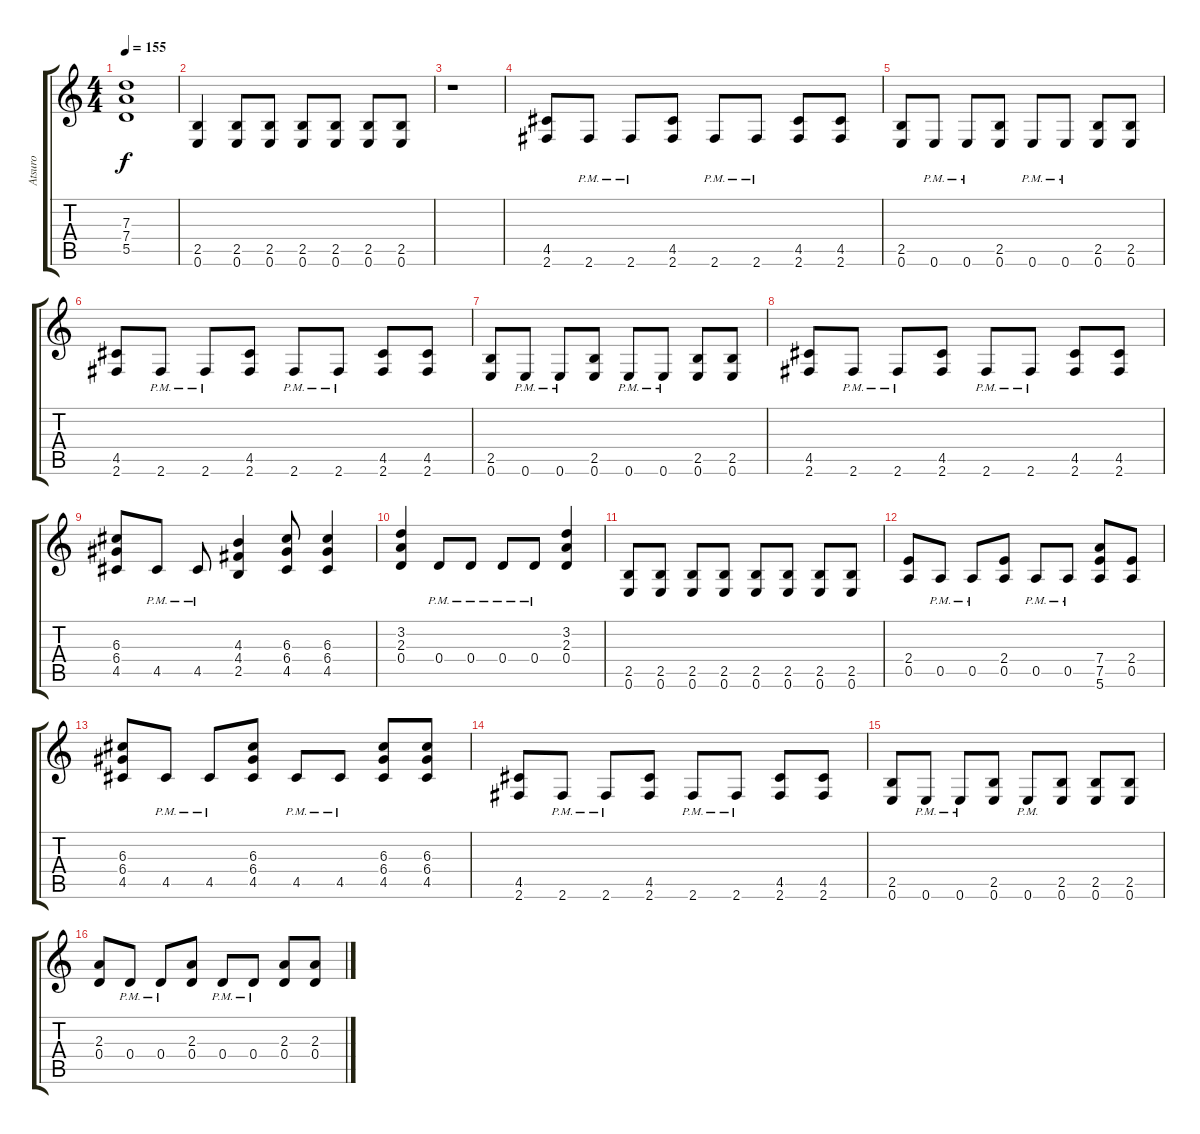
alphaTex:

\track ("Atsuro" "Atsuro") {instrument distortionguitar}
\staff {score tabs}
\tuning (E4 B3 G3 D3 A2 E2) {hide}
\ts (4 4)
\tempo 155
\clef g2
\ks c
(7.3 7.4 5.5).1{dy f} |
(2.5 0.6).4 (2.5 0.6).8 (2.5 0.6).8 (2.5 0.6).8 (2.5 0.6).8 (2.5 0.6).8 (2.5 0.6).8 |
r.1 |
(4.5 2.6).8 2.6{pm}.8 2.6{pm}.8 (4.5 2.6).8 2.6{pm}.8 2.6{pm}.8 (4.5 2.6).8 (4.5 2.6).8 |
(2.5 0.6).8 0.6{pm}.8 0.6{pm}.8 (2.5 0.6).8 0.6{pm}.8 0.6{pm}.8 (2.5 0.6).8 (2.5 0.6).8 |
(4.5 2.6).8 2.6{pm}.8 2.6{pm}.8 (4.5 2.6).8 2.6{pm}.8 2.6{pm}.8 (4.5 2.6).8 (4.5 2.6).8 |
(2.5 0.6).8 0.6{pm}.8 0.6{pm}.8 (2.5 0.6).8 0.6{pm}.8 0.6{pm}.8 (2.5 0.6).8 (2.5 0.6).8 |
(4.5 2.6).8 2.6{pm}.8 2.6{pm}.8 (4.5 2.6).8 2.6{pm}.8 2.6{pm}.8 (4.5 2.6).8 (4.5 2.6).8 |
(6.3 6.4 4.5).8 4.5{pm}.8 4.5{pm}.8 (4.3 4.4 2.5).4 (6.3 6.4 4.5).8 (6.3 6.4 4.5).4 |
(3.2 2.3 0.4).4 0.4{pm}.8 0.4{pm}.8 0.4{pm}.8 0.4{pm}.8 (3.2 2.3 0.4).4 |
(2.5 0.6).8 (2.5 0.6).8 (2.5 0.6).8 (2.5 0.6).8 (2.5 0.6).8 (2.5 0.6).8 (2.5 0.6).8 (2.5 0.6).8 |
(2.4 0.5).8 0.5{pm}.8 0.5{pm}.8 (2.4 0.5).8 0.5{pm}.8 0.5{pm}.8 (7.4 7.5 5.6).8 (2.4 0.5).8 |
(6.3 6.4 4.5).8 4.5{pm}.8 4.5{pm}.8 (6.3 6.4 4.5).8 4.5{pm}.8 4.5{pm}.8 (6.3 6.4 4.5).8 (6.3 6.4 4.5).8 |
(4.5 2.6).8 2.6{pm}.8 2.6{pm}.8 (4.5 2.6).8 2.6{pm}.8 2.6{pm}.8 (4.5 2.6).8 (4.5 2.6).8 |
(2.5 0.6).8 0.6{pm}.8 0.6{pm}.8 (2.5 0.6).8 0.6{pm}.8 (2.5 0.6).8 (2.5 0.6).8 (2.5 0.6).8 |
(2.3 0.4).8 0.4{pm}.8 0.4{pm}.8 (2.3 0.4).8 0.4{pm}.8 0.4{pm}.8 (2.3 0.4).8 (2.3 0.4).8
